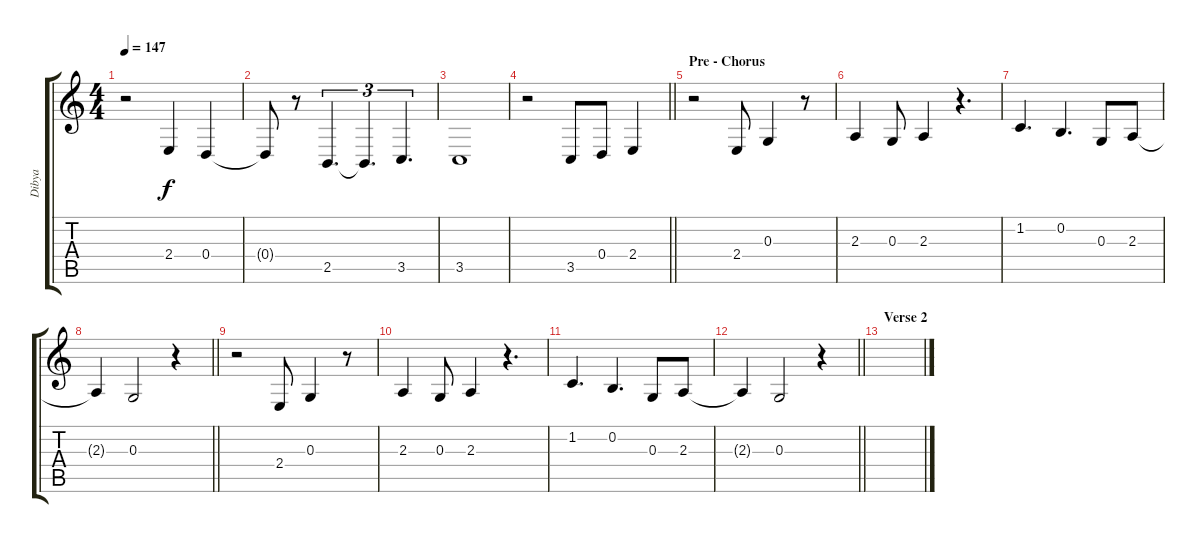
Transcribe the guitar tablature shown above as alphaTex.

\track ("Dibya" "Dibya") {instrument lead2sawtooth}
\staff {score tabs}
\tuning (E4 B3 G3 D3 A2 E2) {hide}
\ts (4 4)
\tempo 147
\clef g2
\ks c
r.2{dy f} 2.4.4 0.4.4 |
0.4{t}.8 r.8 2.5.4{d tu (3 2)} 2.5{t}.4{d tu (3 2)} 3.5.4{d tu (3 2)} |
3.5.1 |
\barLineRight lightlight
r.2 3.5.8 0.4.8 2.4.4 |
\section ("" "Pre - Chorus")
r.2 2.4.8 0.3.4 r.8 |
2.3.4 0.3.8 2.3.4 r.4{d} |
1.2.4{d} 0.2.4{d} 0.3.8 2.3.8 |
\barLineRight lightlight
2.3{t}.4 0.3.2 r.4 |
r.2 2.4.8 0.3.4 r.8 |
2.3.4 0.3.8 2.3.4 r.4{d} |
1.2.4{d} 0.2.4{d} 0.3.8 2.3.8 |
\barLineRight lightlight
2.3{t}.4 0.3.2 r.4 |
\section ("" "Verse 2")
